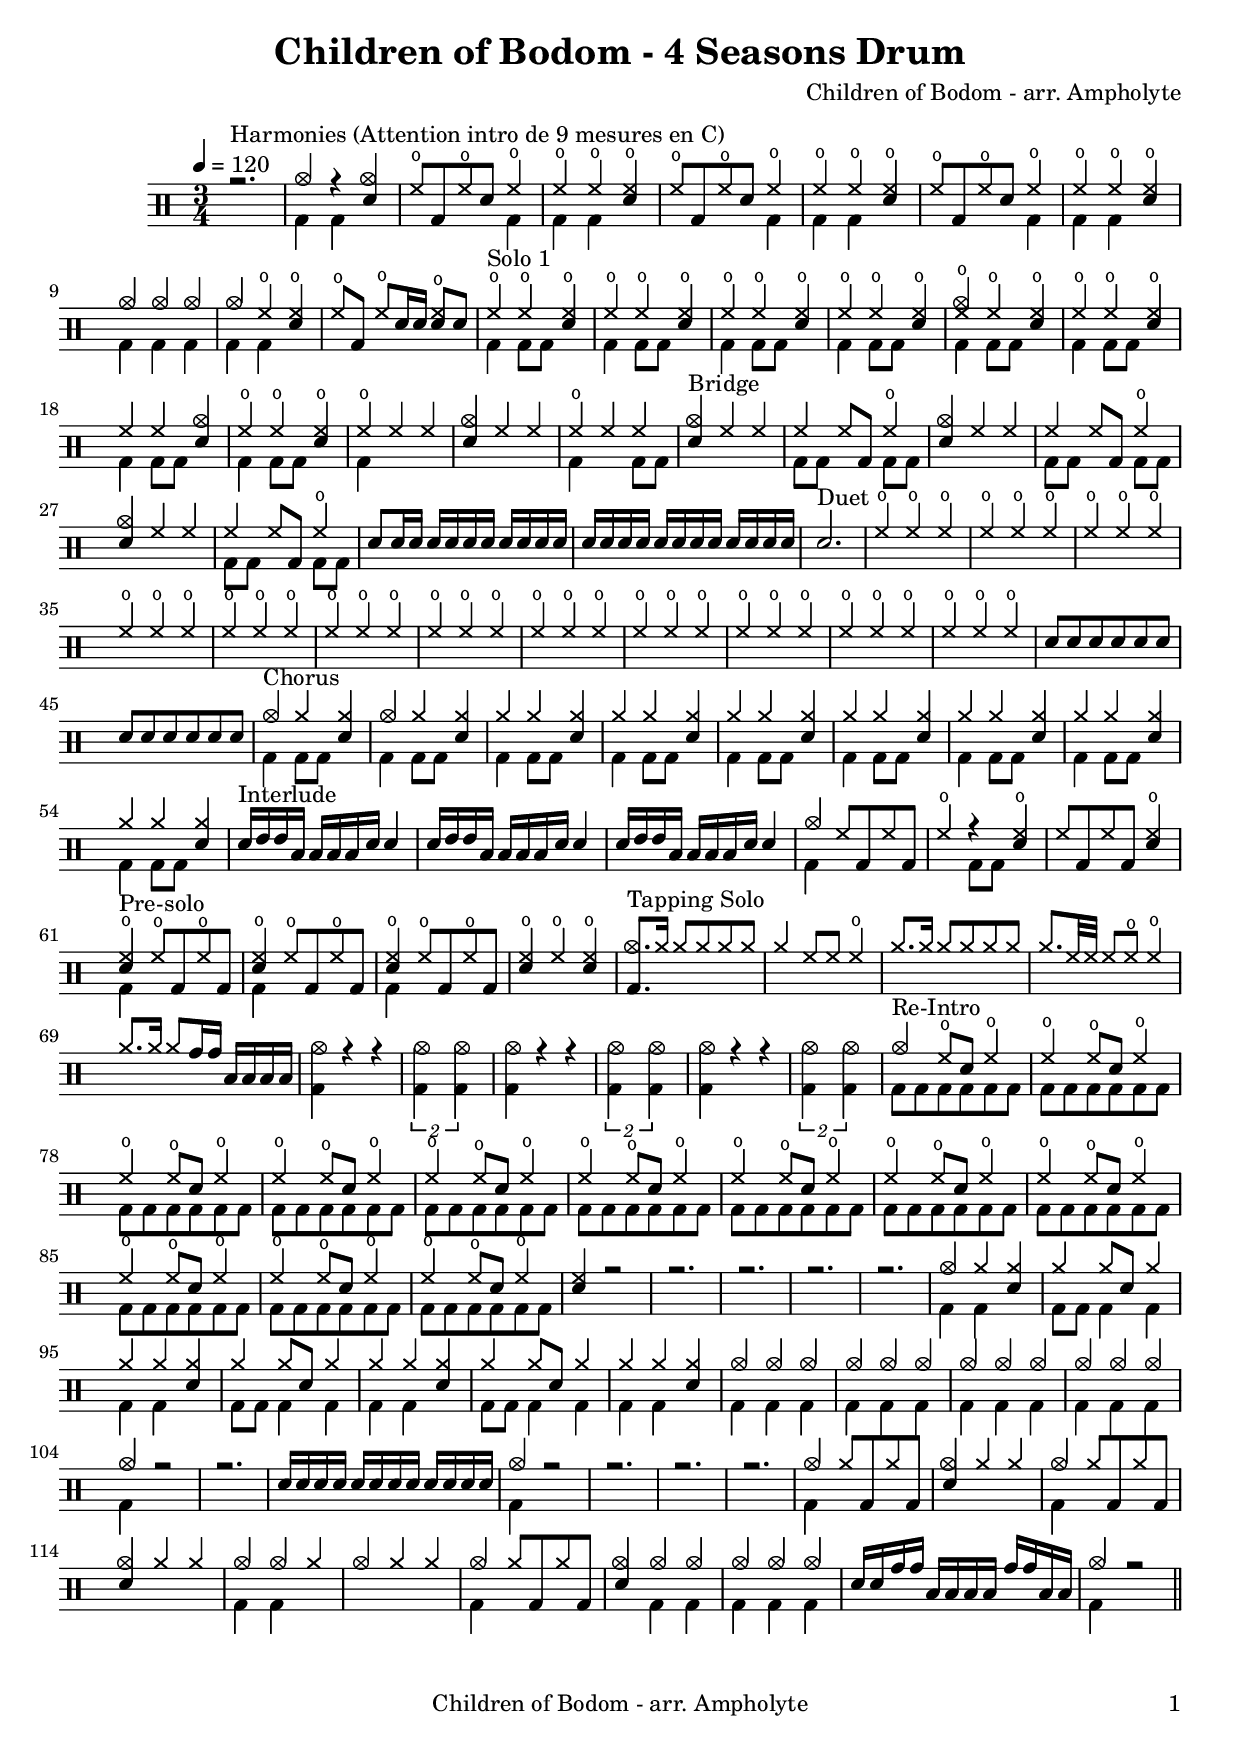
\version "2.12.3"

%{
  frappe baguette : ss
  grosse caisse : bd
  caisse claire : sn
  tom aigu : tomh
  tom medium : tommh
  tom basse : toml
  charleston : hh
  charleston ouvert : hho
  charleston mi-ouvert : hhho
  charleston ferme : hh
  pedale charleston : hhp
  crach :  cymc
  ride : cymcb

  %}

  \header {
    title = "Children of Bodom - 4 Seasons Drum"
    composer = "Children of Bodom - arr. Ampholyte"

  }

  \paper {
    print-page-number = ##t
    print-first-page-number = ##t
    oddHeaderMarkup = \markup \null
    evenHeaderMarkup = \markup \null
    oddFooterMarkup = \markup {
      \fill-line {
        \on-the-fly \print-page-number-check-first
        \fromproperty #'header:"Children of Bodom - arr. Ampholyte"
        \fromproperty #'page:page-number-string
      }
    }
    evenFooterMarkup = \oddFooterMarkup

    % Pour reduire sur une seule page

     system-system-spacing = #'((basic-distance . 0.1) (padding . 0))
     ragged-last-bottom = ##f
     ragged-bottom = ##f
  }

  \score {

    \new DrumStaff 
    << 
      \new DrumVoice = "1" { s2. *1 } % voix du haut (une mesure)
      \new DrumVoice = "2" { s2. *1 } % voix du bas (une mesure)
      \drummode 
      { 
        % #(override-auto-beam-setting '(end * * 3 4) 1 4)
        % #(override-auto-beam-setting '(end * * 3 4) 1 4)
        % Les deux lignes precedentes permettent de
        % grouper les croches par deux au lieu de
        % quatre dans la configuration par defaut.

        <<

          \time 3/4
          \tempo 4 = 120
          {
            %{\newSpacingSection
            \time 4/4 
            % Intro
            r1^"Intro" 
            \repeat unfold 8 {
              r1
            }
          %}
            % Harmonies 
            r2.^"Harmonies (Attention intro de 9 mesures en C)"
            cymc4 r4 <cymc sn>4

            \repeat unfold 3 {
              hho8 bd hho sn hho4
              hho4 hho <hho sn>
            }
            
            cymc4 cymc cymc
            cymc4 hho <hho sn>
            hho8 bd hho sn16 sn <hho sn>8 sn

            % Solo 1
            hho4^"Solo 1" hho <hho sn>
            \repeat unfold 3 {
              hho4 hho <hho sn>
            }
            <hho cymc>4 hho <sn hho>
            hho4 hho <hho sn>
            hh4 hh <cymc sn>
            hho4 hho <hho sn>
            hho4 hh hh
            <cymc sn>4 hh hh
            hho4 hh hh

            % Bridge
            <sn cymc>4^"Bridge" hh hh
            hh4 hh8 bd hho4
            
            \repeat unfold 2 {
              <sn cymc>4 hh hh
              hh4 hh8 bd hho4
            }
            
            sn8 sn16 sn sn sn sn sn sn sn sn sn
            sn16 sn sn sn sn sn sn sn sn sn sn sn

            % Duet
            sn2.^"Duet"
            \repeat unfold 12 {
              hho4 hho hho
            }

            \repeat unfold 2 {
              sn8 sn sn sn sn sn
            }

            % Chorus
            <cymc>4^"Chorus" cymr <cymr sn>
            <cymc>4 cymr <cymr sn>

            \repeat unfold 7 {
              cymr4 cymr <cymr sn>
            }

            % Interlude
            sn16^"Interlude" tommh tommh toml toml toml toml sn sn4
            \repeat unfold 2 {
              sn16 tommh tommh toml toml toml toml sn sn4
            }

            cymc4 hh8 bd hh bd
            hho4 r4 <hho sn>
            hh8 bd hh bd <hho sn>4

            % Pre-solo
            <hho sn>4^"Pre-solo" hho8 bd hho bd 
            <sn hho>4 hho8 bd hho bd
            <hho sn>4 hho8 bd hho bd
            <sn hho>4 hho <sn hho>4

            % Tapping Solo
            <cymc bd>8.^"Tapping Solo" cymr16 cymr8 cymr cymr cymr
            cymr4 hh8 hh hho4
            cymr8. cymr16 cymr8 cymr cymr cymr
            cymr8. hh32 hh hh8 hho hho4
            cymr8. cymr16 cymr8 tomh16 tomh toml toml toml toml 

            \repeat unfold 3 {
              s4 r r
              s2.
            }

            % Re-Intro
            cymc4^"Re-Intro" hho8 sn hho4
            \repeat unfold 11 {
              hho4 hho8 sn hho4
            }
            <hh sn>4 r2
            r2.
            r2.
            r2.
            r2.

            cymc4 cymr <cymr sn>
            cymr4 cymr8 sn cymr4

            \repeat unfold 2 {
              cymr4 cymr <cymr sn>
              cymr4 cymr8 sn cymr4
            }

            cymr4 cymr <cymr sn>
            
            \repeat unfold 4 {
              cymc4 cymc cymc
            }

            cymc4 r2
            r2.
            sn16 sn sn sn sn sn sn sn sn sn sn sn
            cymc4 r2
            r2. 
            r2.
            r2.

            \repeat unfold 2 {
              cymc4 cymr8 bd cymr bd
              <cymc sn>4 cymr cymr
            }

            cymc4 cymc cymr
            cymc4 cymr cymr 
            cymc4 cymr8 bd cymr bd
            <cymc sn>4 cymc cymc
            cymc4 cymc cymc
            sn16 sn tomh tomh toml toml toml toml tomh tomh toml toml
            cymc4 r2

            
            \bar "||" 
            

          } 
          \\ 
          { 
            % Harmonies
            s2.
            bd4 bd4 s4

            \repeat unfold 3 {
              s2 bd4
              bd4 bd s
            }

            bd4 bd bd
            bd4 bd s
            s2.

            % Solo 1
            \repeat unfold 8 {
              bd4 bd8 bd s4
            }
            bd4 s2
            s2.
            bd4 s bd8 bd

            % Bridge
            \repeat unfold 3 {
              s2.
              bd8 bd s4 bd8 bd
            }
            s2. 
            s2.

            % Duet
            \repeat unfold 15 {
              s2.
            } 

            % Chorus
            \repeat unfold 9 {
              bd4 bd8 bd s4
            }

            % Interlude 
            s2. 
            s2.
            s2.
            bd4 s2
            s4 bd8 bd s4
            s2.

            % Pre-solo
            bd4 s2
            bd4 s2
            bd4 s2
            s2.

            % Tapping solo
            s2.
            \repeat unfold 4 {
              s2.
            }
            \repeat unfold 3 {
              <cymc bd>4 s2
              \times 3/2 {<cymc bd>4 <cymc bd>}
            }

            % Re-Intro
            \repeat unfold 12 {
              bd8 bd bd bd bd bd
            }

            \repeat unfold 5 {
              s2.
            }

            bd4 bd s
            \repeat unfold 3 {
              bd8 bd bd4 bd
              bd4 bd s
            }

            bd4 bd bd
            bd4 bd bd 
            bd4 bd bd
            bd4 bd bd
            bd4 s2
            s2.
            s2.
            bd4 s2
            s2. s2. s2.
            \repeat unfold 2 {
              bd4 s2  
              s2.
            }

            bd4 bd s
            s2.
            bd4 s2
            s4 bd bd 
            bd4 bd bd 
            s2. 
            bd4 s2

          } 

        >>

      } 
    >>

  }
